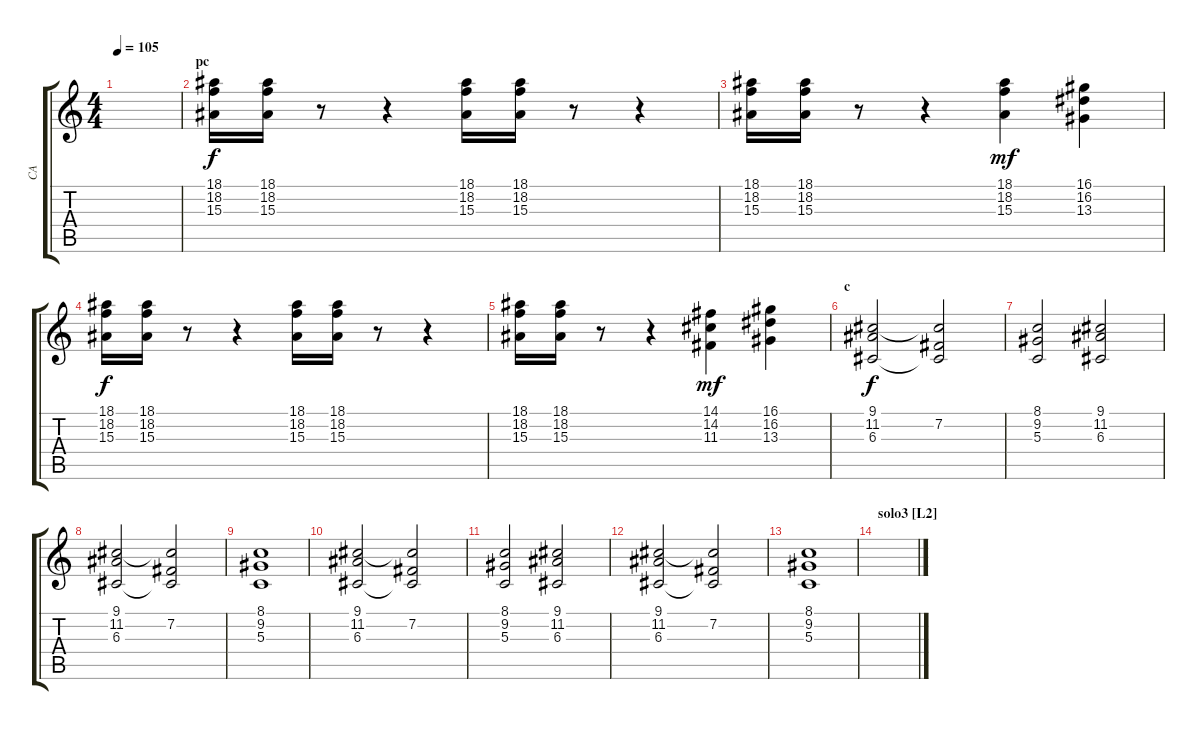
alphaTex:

\track ("CA" "CA") {instrument choiraahs}
\staff {score tabs}
\tuning (E4 B3 G3 D3 A2 E2) {hide}
\ts (4 4)
\tempo 105
\clef g2
\ks c
|
\section ("" "pc")
(18.1 18.2 15.3).16{dy f} (18.1 18.2 15.3).16 r.8 r.4 (18.1 18.2 15.3).16 (18.1 18.2 15.3).16 r.8 r.4 |
(18.1 18.2 15.3).16 (18.1 18.2 15.3).16 r.8 r.4 (18.1 18.2 15.3).4{dy mf} (16.1 16.2 13.3).4 |
(18.1 18.2 15.3).16{dy f} (18.1 18.2 15.3).16 r.8 r.4 (18.1 18.2 15.3).16 (18.1 18.2 15.3).16 r.8 r.4 |
(18.1 18.2 15.3).16 (18.1 18.2 15.3).16 r.8 r.4 (14.1 14.2 11.3).4{dy mf} (16.1 16.2 13.3).4 |
\section ("" "c")
(9.1 11.2 6.3).2{dy f} (9.1{t} 7.2 6.3{t}).2 |
(8.1 9.2 5.3).2 (9.1 11.2 6.3).2 |
(9.1 11.2 6.3).2 (9.1{t} 7.2 6.3{t}).2 |
(8.1 9.2 5.3).1 |
(9.1 11.2 6.3).2 (9.1{t} 7.2 6.3{t}).2 |
(8.1 9.2 5.3).2 (9.1 11.2 6.3).2 |
(9.1 11.2 6.3).2 (9.1{t} 7.2 6.3{t}).2 |
(8.1 9.2 5.3).1 |
\section ("" "solo3 [L2]")
